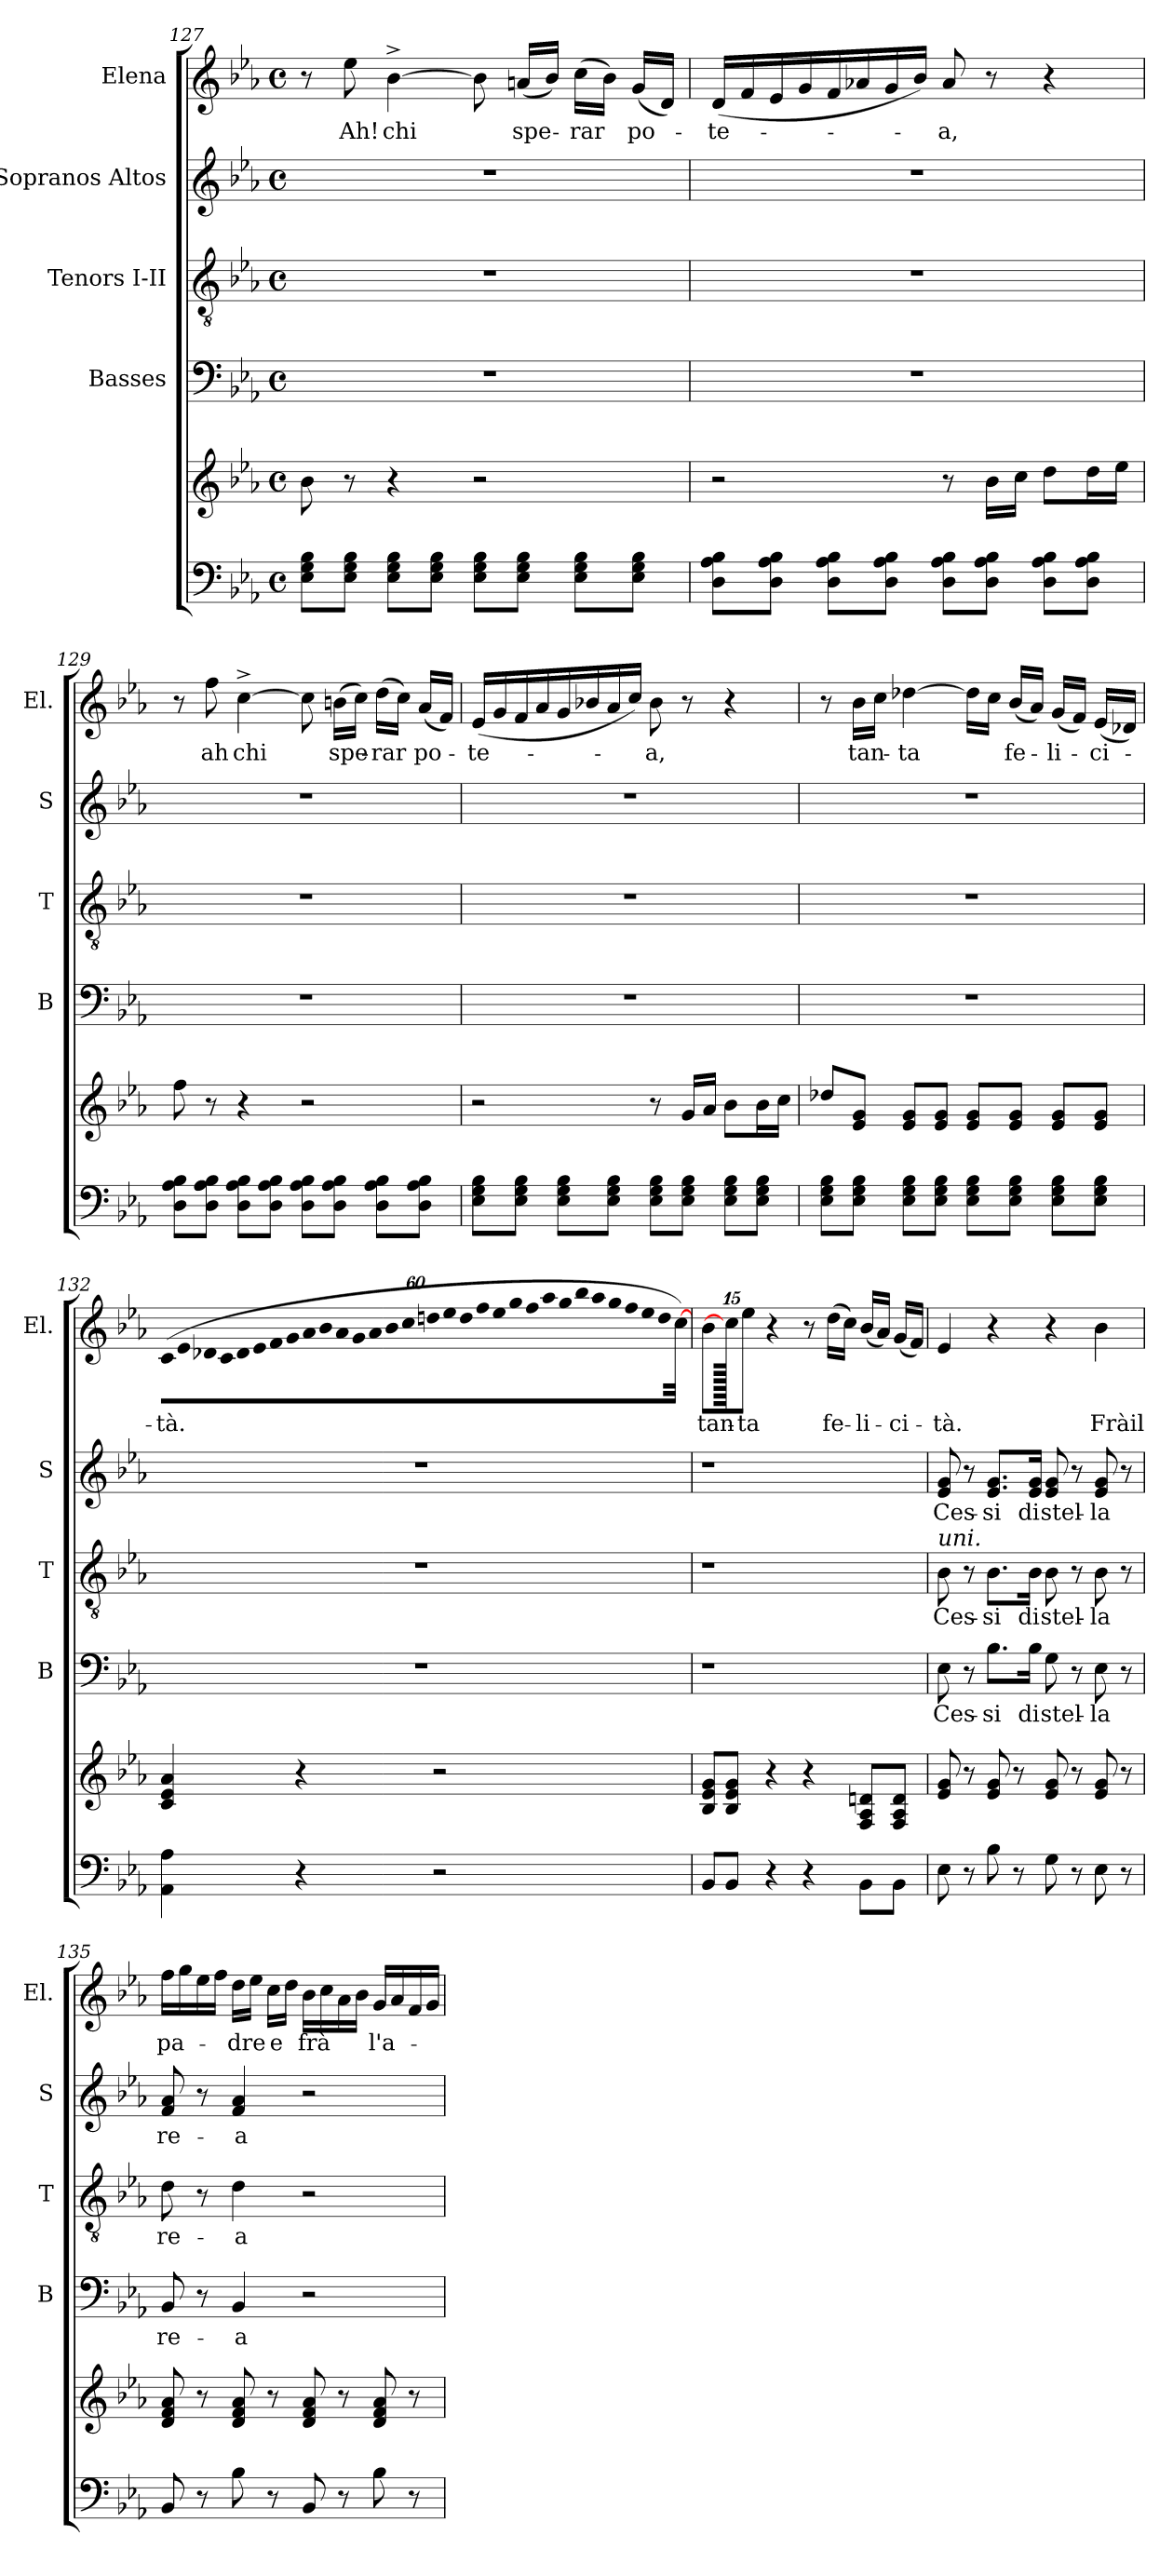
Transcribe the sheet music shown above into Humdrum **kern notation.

**kern	**kern	**kern	**text	**kern	**text	**kern	**text	**kern	**text
*part5	*part5	*part4	*part4	*part3	*part3	*part2	*part2	*part1	*part1
*staff6	*staff5	*staff4	*staff4	*staff3	*staff3	*staff2	*staff2	*staff1	*staff1
*	*	*I"Basses	*	*I"Tenors I-II	*	*I"Sopranos Altos	*	*I"Elena	*
*	*	*I'B	*	*I'T	*	*I'S	*	*I'El.	*
*clefF4	*clefG2	*clefF4	*	*clefGv2	*	*clefG2	*	*clefG2	*
*k[b-e-a-]	*k[b-e-a-]	*k[b-e-a-]	*	*k[b-e-a-]	*	*k[b-e-a-]	*	*k[b-e-a-]	*
*E-:	*E-:	*E-:	*	*E-:	*	*E-:	*	*E-:	*
*M4/4	*M4/4	*M4/4	*	*M4/4	*	*M4/4	*	*M4/4	*
*met(c)	*met(c)	*met(c)	*	*met(c)	*	*met(c)	*	*met(c)	*
=127	=127	=127	=127	=127	=127	=127	=127	=127	=127
8E-\ 8G\ 8B-\L	8b-\	1r	.	1r	.	1r	.	8r	.
!	!	!	!	!	!	!	!	!	!LO:LY:b
8E-\ 8G\ 8B-\J	8r	.	.	.	.	.	.	8ee-\	Ah!
!	!	!	!	!	!	!	!	!	!LO:LY:b
8E-\ 8G\ 8B-\L	4r	.	.	.	.	.	.	[4b-^\	chi
8E-\ 8G\ 8B-\J	.	.	.	.	.	.	.	.	.
8E-\ 8G\ 8B-\L	2r	.	.	.	.	.	.	8b-\]	.
!	!	!	!	!	!	!	!	!	!LO:LY:b
8E-\ 8G\ 8B-\J	.	.	.	.	.	.	.	(<16an/LL	spe-
.	.	.	.	.	.	.	.	16b-/JJ)	.
!	!	!	!	!	!	!	!	!	!LO:LY:b
8E-\ 8G\ 8B-\L	.	.	.	.	.	.	.	(>16cc\LL	-rar
.	.	.	.	.	.	.	.	16b-\JJ)	.
!	!	!	!	!	!	!	!	!	!LO:LY:b
8E-\ 8G\ 8B-\J	.	.	.	.	.	.	.	(<16g/LL	po-
.	.	.	.	.	.	.	.	16d/JJ)	.
=128	=128	=128	=128	=128	=128	=128	=128	=128	=128
!	!	!	!	!	!	!	!	!	!LO:LY:b
8D\ 8A-\ 8B-\L	2r	1r	.	1r	.	1r	.	(<16d/LL	-te-
.	.	.	.	.	.	.	.	16f/	.
8D\ 8A-\ 8B-\J	.	.	.	.	.	.	.	16e-/	.
.	.	.	.	.	.	.	.	16g/	.
8D\ 8A-\ 8B-\L	.	.	.	.	.	.	.	16f/	.
.	.	.	.	.	.	.	.	16a-X/	.
8D\ 8A-\ 8B-\J	.	.	.	.	.	.	.	16g/	.
.	.	.	.	.	.	.	.	16b-/JJ)	.
!	!	!	!	!	!	!	!	!	!LO:LY:b
8D\ 8A-\ 8B-\L	8r	.	.	.	.	.	.	8a-/	-a,
8D\ 8A-\ 8B-\J	16b-\LL	.	.	.	.	.	.	8r	.
.	16cc\JJ	.	.	.	.	.	.	.	.
8D\ 8A-\ 8B-\L	8dd\L	.	.	.	.	.	.	4r	.
8D\ 8A-\ 8B-\J	16dd\L	.	.	.	.	.	.	.	.
.	16ee-\JJ	.	.	.	.	.	.	.	.
!!LO:PB:g=z
=129	=129	=129	=129	=129	=129	=129	=129	=129	=129
8D\ 8A-\ 8B-\L	8ff\	1r	.	1r	.	1r	.	8r	.
!	!	!	!	!	!	!	!	!	!LO:LY:b
8D\ 8A-\ 8B-\J	8r	.	.	.	.	.	.	8ff\	ah
!	!	!	!	!	!	!	!	!	!LO:LY:b
8D\ 8A-\ 8B-\L	4r	.	.	.	.	.	.	[4cc^\	chi
8D\ 8A-\ 8B-\J	.	.	.	.	.	.	.	.	.
8D\ 8A-\ 8B-\L	2r	.	.	.	.	.	.	8cc\]	.
!	!	!	!	!	!	!	!	!	!LO:LY:b
8D\ 8A-\ 8B-\J	.	.	.	.	.	.	.	(>16bn\LL	spe-
.	.	.	.	.	.	.	.	16cc\JJ)	.
!	!	!	!	!	!	!	!	!	!LO:LY:b
8D\ 8A-\ 8B-\L	.	.	.	.	.	.	.	(>16dd\LL	-rar
.	.	.	.	.	.	.	.	16cc\JJ)	.
!	!	!	!	!	!	!	!	!	!LO:LY:b
8D\ 8A-\ 8B-\J	.	.	.	.	.	.	.	(<16a-/LL	po-
.	.	.	.	.	.	.	.	16f/JJ)	.
=130	=130	=130	=130	=130	=130	=130	=130	=130	=130
!	!	!	!	!	!	!	!	!	!LO:LY:b
8E-\ 8G\ 8B-\L	2r	1r	.	1r	.	1r	.	(<16e-/LL	-te-
.	.	.	.	.	.	.	.	16g/	.
8E-\ 8G\ 8B-\J	.	.	.	.	.	.	.	16f/	.
.	.	.	.	.	.	.	.	16a-/	.
8E-\ 8G\ 8B-\L	.	.	.	.	.	.	.	16g/	.
.	.	.	.	.	.	.	.	16b-X/	.
8E-\ 8G\ 8B-\J	.	.	.	.	.	.	.	16a-/	.
.	.	.	.	.	.	.	.	16cc/JJ)	.
!	!	!	!	!	!	!	!	!	!LO:LY:b
8E-\ 8G\ 8B-\L	8r	.	.	.	.	.	.	8b-\	-a,
8E-\ 8G\ 8B-\J	16g/LL	.	.	.	.	.	.	8r	.
.	16a-/JJ	.	.	.	.	.	.	.	.
8E-\ 8G\ 8B-\L	8b-\L	.	.	.	.	.	.	4r	.
8E-\ 8G\ 8B-\J	16b-\L	.	.	.	.	.	.	.	.
.	16cc\JJ	.	.	.	.	.	.	.	.
!!LO:LB:g=z
=131	=131	=131	=131	=131	=131	=131	=131	=131	=131
8E-\ 8G\ 8B-\L	8dd-X/L	1r	.	1r	.	1r	.	8r	.
!	!	!	!	!	!	!	!	!	!LO:LY:b
8E-\ 8G\ 8B-\J	8e-/ 8g/J	.	.	.	.	.	.	16b-\LL	tan-
.	.	.	.	.	.	.	.	16cc\JJ	.
!	!	!	!	!	!	!	!	!	!LO:LY:b
8E-\ 8G\ 8B-\L	8e-/ 8g/L	.	.	.	.	.	.	[4dd-X\	-ta
8E-\ 8G\ 8B-\J	8e-/ 8g/J	.	.	.	.	.	.	.	.
8E-\ 8G\ 8B-\L	8e-/ 8g/L	.	.	.	.	.	.	16dd-\LL]	.
.	.	.	.	.	.	.	.	16cc\JJ	.
!	!	!	!	!	!	!	!	!	!LO:LY:b
8E-\ 8G\ 8B-\J	8e-/ 8g/J	.	.	.	.	.	.	(<16b-/LL	fe-
.	.	.	.	.	.	.	.	16a-/JJ)	.
!	!	!	!	!	!	!	!	!	!LO:LY:b
8E-\ 8G\ 8B-\L	8e-/ 8g/L	.	.	.	.	.	.	(<16g/LL	-li-
.	.	.	.	.	.	.	.	16f/JJ)	.
!	!	!	!	!	!	!	!	!	!LO:LY:b
8E-\ 8G\ 8B-\J	8e-/ 8g/J	.	.	.	.	.	.	(<16e-/LL	-ci-
.	.	.	.	.	.	.	.	16d-X/JJ)	.
!!LO:PB:g=z
=132	=132	=132	=132	=132	=132	=132	=132	=132	=132
*	*	*	*	*	*	*	*	*Xbrackettup	*
!	!	!	!	!	!	!	!	!LO:N:vis=16	!LO:LY:b
4AA-\ 4A-\	4c/ 4e-/ 4a-/	1r	.	1r	.	1r	.	(>960%31c\LL	-tà.
!	!	!	!	!	!	!	!	!LO:N:vis=16	!
.	.	.	.	.	.	.	.	960%31e-\	.
!	!	!	!	!	!	!	!	!LO:N:vis=16	!
.	.	.	.	.	.	.	.	960%31d-X\	.
!	!	!	!	!	!	!	!	!LO:N:vis=16	!
.	.	.	.	.	.	.	.	960%31c\	.
!	!	!	!	!	!	!	!	!LO:N:vis=16	!
.	.	.	.	.	.	.	.	960%31d-\	.
!	!	!	!	!	!	!	!	!LO:N:vis=16	!
.	.	.	.	.	.	.	.	960%31e-\	.
!	!	!	!	!	!	!	!	!LO:N:vis=16	!
.	.	.	.	.	.	.	.	960%31f\	.
!	!	!	!	!	!	!	!	!LO:N:vis=16	!
.	.	.	.	.	.	.	.	960%31g\	.
4r	4r	.	.	.	.	.	.	.	.
!	!	!	!	!	!	!	!	!LO:N:vis=16	!
.	.	.	.	.	.	.	.	960%31a-\	.
!	!	!	!	!	!	!	!	!LO:N:vis=16	!
.	.	.	.	.	.	.	.	960%31b-\	.
!	!	!	!	!	!	!	!	!LO:N:vis=16	!
.	.	.	.	.	.	.	.	960%31a-\	.
!	!	!	!	!	!	!	!	!LO:N:vis=16	!
.	.	.	.	.	.	.	.	960%31g\	.
!	!	!	!	!	!	!	!	!LO:N:vis=16	!
.	.	.	.	.	.	.	.	960%31a-\	.
!	!	!	!	!	!	!	!	!LO:N:vis=16	!
.	.	.	.	.	.	.	.	960%31b-\	.
!	!	!	!	!	!	!	!	!LO:N:vis=16	!
.	.	.	.	.	.	.	.	960%31cc\	.
!	!	!	!	!	!	!	!	!LO:N:vis=16	!
.	.	.	.	.	.	.	.	960%31ddn\	.
2r	2r	.	.	.	.	.	.	.	.
!	!	!	!	!	!	!	!	!LO:N:vis=16	!
.	.	.	.	.	.	.	.	960%31ee-\	.
!	!	!	!	!	!	!	!	!LO:N:vis=16	!
.	.	.	.	.	.	.	.	960%31dd\	.
!	!	!	!	!	!	!	!	!LO:N:vis=16	!
.	.	.	.	.	.	.	.	960%31ff\	.
!	!	!	!	!	!	!	!	!LO:N:vis=16	!
.	.	.	.	.	.	.	.	960%31ee-\	.
!	!	!	!	!	!	!	!	!LO:N:vis=16	!
.	.	.	.	.	.	.	.	960%31gg\	.
!	!	!	!	!	!	!	!	!LO:N:vis=16	!
.	.	.	.	.	.	.	.	960%31ff\	.
!	!	!	!	!	!	!	!	!LO:N:vis=16	!
.	.	.	.	.	.	.	.	960%31aa-\	.
!	!	!	!	!	!	!	!	!LO:N:vis=16	!
.	.	.	.	.	.	.	.	960%31gg\	.
!	!	!	!	!	!	!	!	!LO:N:vis=16	!
.	.	.	.	.	.	.	.	960%31bb-\	.
!	!	!	!	!	!	!	!	!LO:N:vis=16	!
.	.	.	.	.	.	.	.	960%31aa-\	.
!	!	!	!	!	!	!	!	!LO:N:vis=16	!
.	.	.	.	.	.	.	.	960%31gg\	.
!	!	!	!	!	!	!	!	!LO:N:vis=16	!
.	.	.	.	.	.	.	.	960%31ff\	.
!	!	!	!	!	!	!	!	!LO:N:vis=16	!
.	.	.	.	.	.	.	.	960%31ee-\	.
!	!	!	!	!	!	!	!	!LO:N:vis=16	!
.	.	.	.	.	.	.	.	960%31dd\	.
.	.	.	.	.	.	.	.	[32cc\JJ)	.
!!LO:LB:g=z
=133	=133	=133	=133	=133	=133	=133	=133	=133	=133
!	!	!	!	!	!	!	!	!	!LO:LY:b
8BB-/L	8B-/ 8e-/ 8g/L	1r	.	1r	.	1r	.	8b-\L	tan-
8BB-/J	8B-/ 8e-/ 8g/J	.	.	.	.	.	.	960cc\]	.
!	!	!	!	!	!	!	!	!	!LO:LY:b
.	.	.	.	.	.	.	.	8ee-\J	-ta
4r	4r	.	.	.	.	.	.	.	.
.	.	.	.	.	.	.	.	4r	.
4r	4r	.	.	.	.	.	.	.	.
.	.	.	.	.	.	.	.	8r	.
!	!	!	!	!	!	!	!	!	!LO:LY:b
.	.	.	.	.	.	.	.	(>16dd\LL	fe-
.	.	.	.	.	.	.	.	16cc\JJ)	.
8BB-\L	8F/ 8A-/ 8dn/L	.	.	.	.	.	.	.	.
!	!	!	!	!	!	!	!	!	!LO:LY:b
.	.	.	.	.	.	.	.	(<16b-/LL	-li-
.	.	.	.	.	.	.	.	16a-/JJ)	.
8BB-\J	8F/ 8A-/ 8d/J	.	.	.	.	.	.	.	.
!	!	!	!	!	!	!	!	!	!LO:LY:b
.	.	.	.	.	.	.	.	(<16g/LL	-ci-
.	.	.	.	.	.	.	.	16f/JJ)	.
960ryy	960ryy	960ryy	.	960ryy	.	960ryy	.	.	.
!!LO:PB:g=z
=134	=134	=134	=134	=134	=134	=134	=134	=134	=134
!	!	!	!	!LO:TX:a:i:t=uni.	!	!	!	!	!
!	!	!	!LO:LY:b	!	!LO:LY:b	!	!LO:LY:b	!	!LO:LY:b
8E-\	8e-/ 8g/	8E-\	Ces-	8B-\	Ces-	8e-/ 8g/	Ces-	4e-/	-tà.
8r	8r	8r	.	8r	.	8r	.	.	.
!	!	!	!LO:LY:b	!	!LO:LY:b	!	!LO:LY:b	!	!
8B-\	8e-/ 8g/	8.B-\L	-si	8.B-\L	-si	8.e-/ 8.g/L	-si	4r	.
8r	8r	.	.	.	.	.	.	.	.
!	!	!	!LO:LY:b	!	!LO:LY:b	!	!LO:LY:b	!	!
.	.	16B-\Jk	di	16B-\Jk	di	16e-/ 16g/Jk	di	.	.
!	!	!	!LO:LY:b	!	!LO:LY:b	!	!LO:LY:b	!	!
8G\	8e-/ 8g/	8G\	stel-	8B-\	stel-	8e-/ 8g/	stel-	4r	.
8r	8r	8r	.	8r	.	8r	.	.	.
!	!	!	!LO:LY:b	!	!LO:LY:b	!	!LO:LY:b	!	!LO:LY:b
8E-\	8e-/ 8g/	8E-\	-la	8B-\	-la	8e-/ 8g/	-la	4b-\	Fràil
8r	8r	8r	.	8r	.	8r	.	.	.
=135	=135	=135	=135	=135	=135	=135	=135	=135	=135
!	!	!	!LO:LY:b	!	!LO:LY:b	!	!LO:LY:b	!	!LO:LY:b
8BB-/	8d/ 8f/ 8a-/	8BB-/	re-	8d\	re-	8f/ 8a-/	re-	16ff\LL	pa-
.	.	.	.	.	.	.	.	16gg\	.
8r	8r	8r	.	8r	.	8r	.	16ee-\	.
.	.	.	.	.	.	.	.	16ff\JJ	.
!	!	!	!LO:LY:b	!	!LO:LY:b	!	!LO:LY:b	!	!LO:LY:b
8B-\	8d/ 8f/ 8a-/	4BB-/	-a	4d\	-a	4f/ 4a-/	-a	16dd\LL	-dre
.	.	.	.	.	.	.	.	16ee-\JJ	.
!	!	!	!	!	!	!	!	!	!LO:LY:b
8r	8r	.	.	.	.	.	.	16cc\LL	e
.	.	.	.	.	.	.	.	16dd\JJ	.
!	!	!	!	!	!	!	!	!	!LO:LY:b
8BB-/	8d/ 8f/ 8a-/	2r	.	2r	.	2r	.	16b-\LL	frà
.	.	.	.	.	.	.	.	16cc\	.
8r	8r	.	.	.	.	.	.	16a-\	.
.	.	.	.	.	.	.	.	16b-\JJ	.
!	!	!	!	!	!	!	!	!	!LO:LY:b
8B-\	8d/ 8f/ 8a-/	.	.	.	.	.	.	16g/LL	l'a-
.	.	.	.	.	.	.	.	16a-/	.
8r	8r	.	.	.	.	.	.	16f/	.
.	.	.	.	.	.	.	.	16g/JJ	.
=	=	=	=	=	=	=	=	=	=
*-	*-	*-	*-	*-	*-	*-	*-	*-	*-
